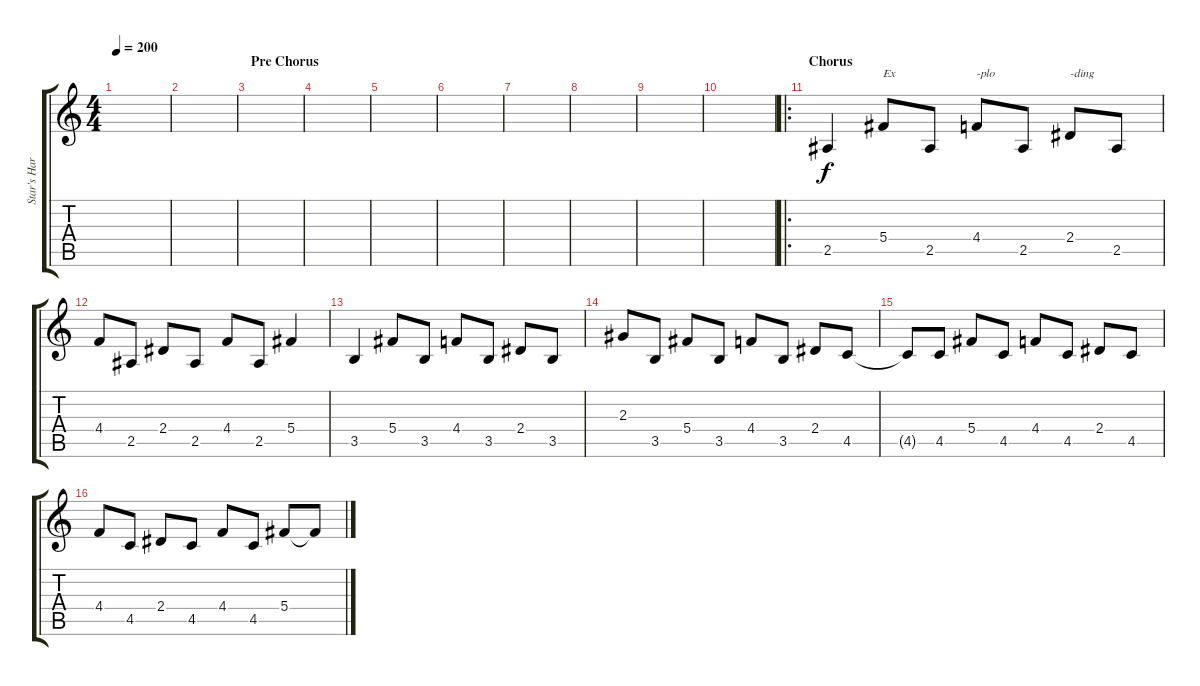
\track ("Star's Harm. and Extras" "Star's Har") {instrument overdrivenguitar}
\staff {score tabs}
\tuning (Eb4 Bb3 Gb3 Db3 Ab2 Eb2) {hide}
\ts (4 4)
\tempo 200
\clef g2
\ks c
|
|
\section ("" "Pre Chorus")
|
|
|
|
|
|
|
|
\ro
\section ("" "Chorus")
2.5.4{instrument distortionguitar} 5.4.8{txt "Ex"} 2.5.8 4.4.8{txt "-plo"} 2.5.8 2.4.8{txt "-ding"} 2.5.8 |
4.4.8 2.5.8 2.4.8 2.5.8 4.4.8 2.5.8 5.4.4 |
3.5.4 5.4.8 3.5.8 4.4.8 3.5.8 2.4.8 3.5.8 |
2.3.8 3.5.8 5.4.8 3.5.8 4.4.8 3.5.8 2.4.8 4.5.8 |
4.5{t}.8 4.5.8 5.4.8 4.5.8 4.4.8 4.5.8 2.4.8 4.5.8 |
4.4.8 4.5.8 2.4.8 4.5.8 4.4.8 4.5.8 5.4.8 5.4{t}.8
